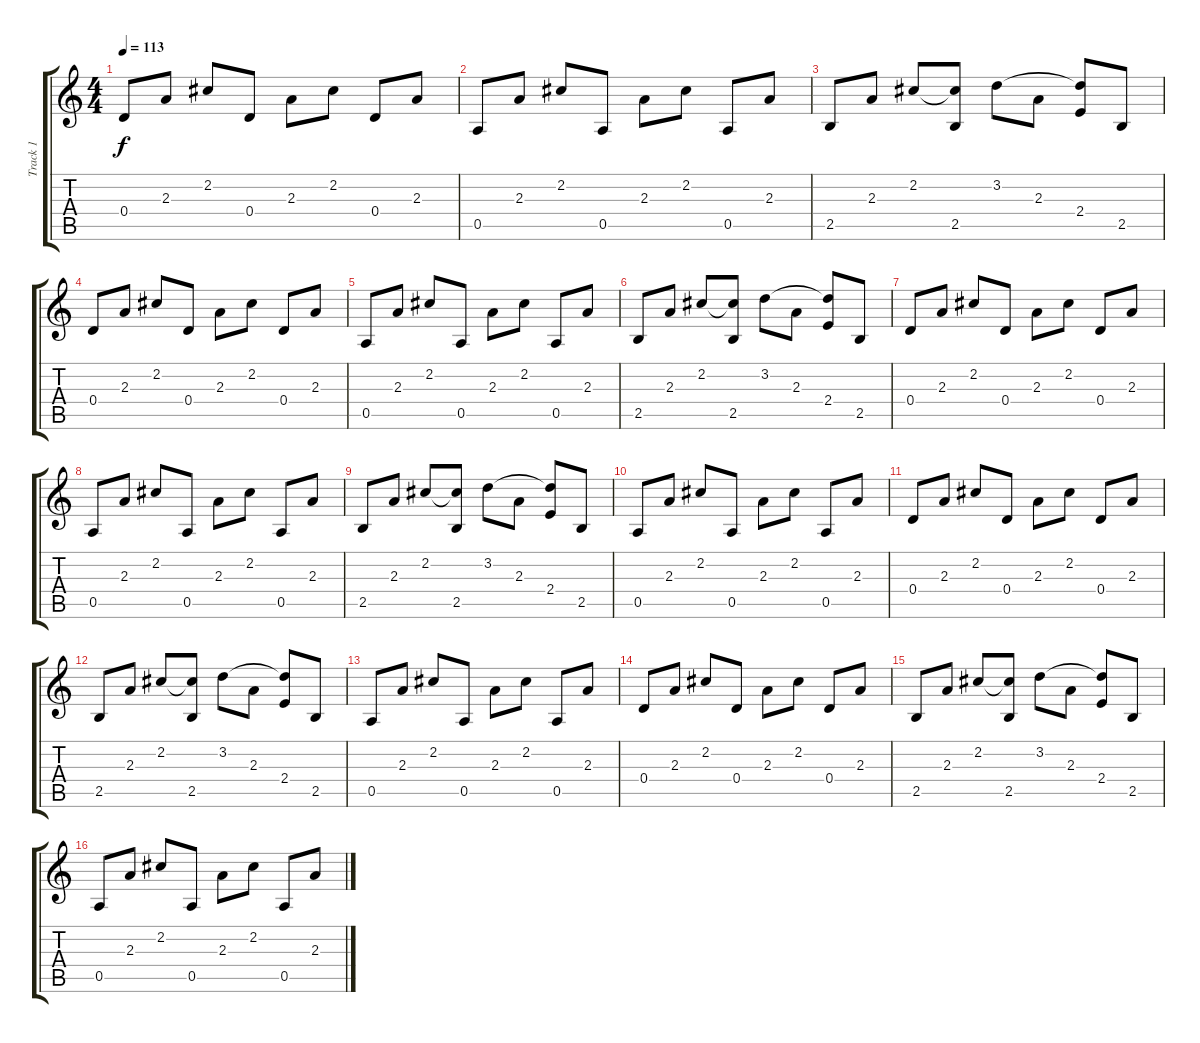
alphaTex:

\track ("Track 1" "Track 1") {instrument acousticguitarnylon}
\staff {score tabs}
\tuning (E4 B3 G3 D3 A2 E2) {hide}
\ts (4 4)
\tempo 113
\clef g2
\ks c
0.4.8{dy f} 2.3.8 2.2.8 0.4.8 2.3.8 2.2.8 0.4.8 2.3.8 |
0.5.8 2.3.8 2.2.8 0.5.8 2.3.8 2.2.8 0.5.8 2.3.8 |
2.5.8 2.3.8 2.2.8 (2.2{t} 2.5).8 3.2.8 2.3.8 (3.2{t} 2.4).8 2.5.8 |
0.4.8 2.3.8 2.2.8 0.4.8 2.3.8 2.2.8 0.4.8 2.3.8 |
0.5.8 2.3.8 2.2.8 0.5.8 2.3.8 2.2.8 0.5.8 2.3.8 |
2.5.8 2.3.8 2.2.8 (2.2{t} 2.5).8 3.2.8 2.3.8 (3.2{t} 2.4).8 2.5.8 |
0.4.8 2.3.8 2.2.8 0.4.8 2.3.8 2.2.8 0.4.8 2.3.8 |
0.5.8 2.3.8 2.2.8 0.5.8 2.3.8 2.2.8 0.5.8 2.3.8 |
2.5.8 2.3.8 2.2.8 (2.2{t} 2.5).8 3.2.8 2.3.8 (3.2{t} 2.4).8 2.5.8 |
0.5.8 2.3.8 2.2.8 0.5.8 2.3.8 2.2.8 0.5.8 2.3.8 |
0.4.8 2.3.8 2.2.8 0.4.8 2.3.8 2.2.8 0.4.8 2.3.8 |
2.5.8 2.3.8 2.2.8 (2.2{t} 2.5).8 3.2.8 2.3.8 (3.2{t} 2.4).8 2.5.8 |
0.5.8 2.3.8 2.2.8 0.5.8 2.3.8 2.2.8 0.5.8 2.3.8 |
0.4.8 2.3.8 2.2.8 0.4.8 2.3.8 2.2.8 0.4.8 2.3.8 |
2.5.8 2.3.8 2.2.8 (2.2{t} 2.5).8 3.2.8 2.3.8 (3.2{t} 2.4).8 2.5.8 |
0.5.8 2.3.8 2.2.8 0.5.8 2.3.8 2.2.8 0.5.8 2.3.8
